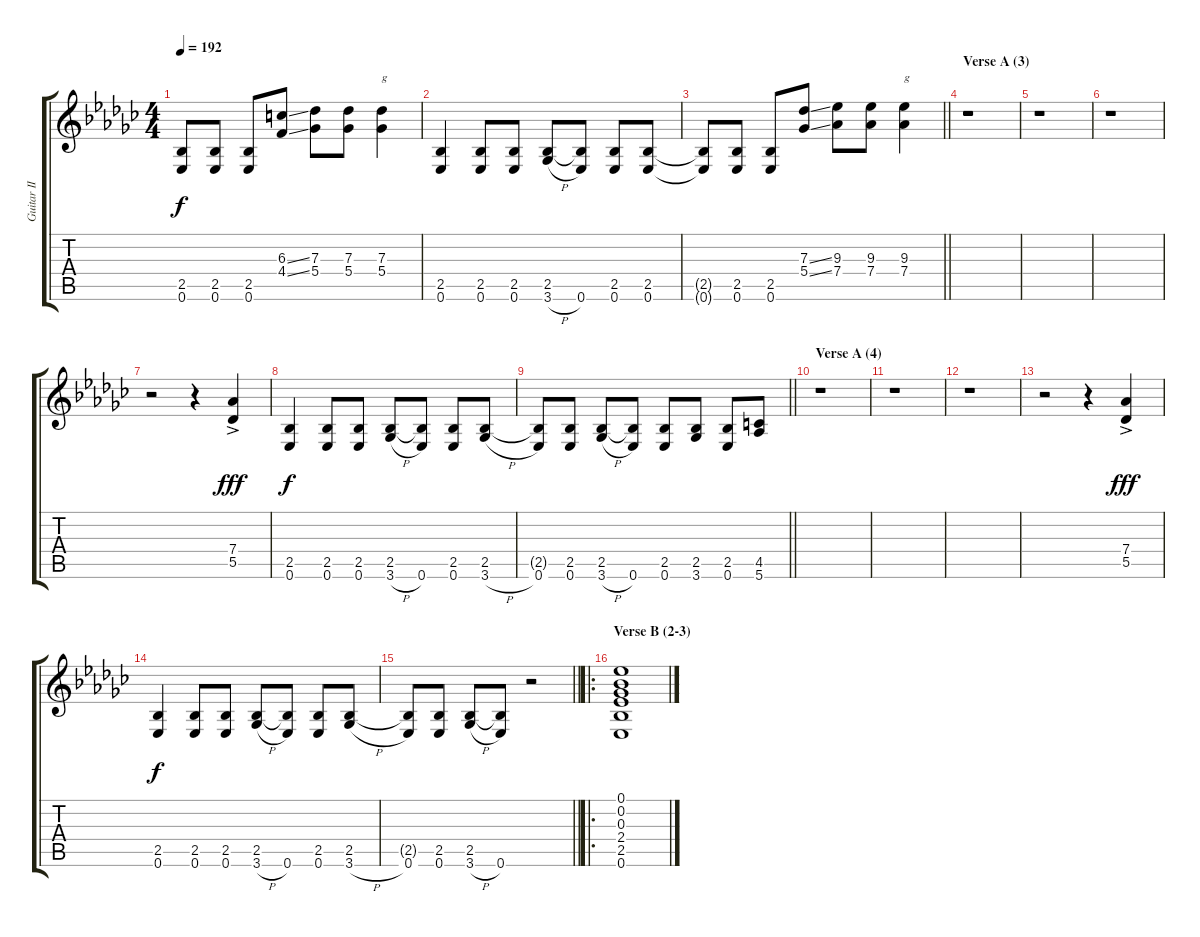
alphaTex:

\track ("Guitar II" "Guitar II") {instrument distortionguitar}
\staff {score tabs}
\tuning (Eb4 Bb3 Gb3 Db3 Ab2 Eb2) {hide}
\ts (4 4)
\tempo 192
\clef g2
\ks ebminor
(2.5{t} 0.6{t}).8{dy f} (2.5 0.6).8 (2.5 0.6).8 (6.3{ss} 4.4{ss}).8 (7.3 5.4).8 (7.3 5.4).8 (7.3 5.4).4{txt "g"} |
(2.5 0.6).4 (2.5 0.6).8 (2.5 0.6).8 (2.5 3.6{h}).8 (2.5{t} 0.6).8 (2.5 0.6).8 (2.5 0.6).8 |
\barLineRight lightlight
(2.5{t} 0.6{t}).8 (2.5 0.6).8 (2.5 0.6).8 (7.3{ss} 5.4{ss}).8 (9.3 7.4).8 (9.3 7.4).8 (9.3 7.4).4{txt "g"} |
\section ("" "Verse A (3)")
r.1 |
r.1 |
r.1 |
r.2 r.4 (7.4{ac} 5.5{ac}).4{dy fff} |
(2.5 0.6).4{dy f} (2.5 0.6).8 (2.5 0.6).8 (2.5 3.6{h}).8 (2.5{t} 0.6).8 (2.5 0.6).8 (2.5 3.6{h}).8 |
\barLineRight lightlight
(2.5{t} 0.6).8 (2.5 0.6).8 (2.5 3.6{h}).8 (2.5{t} 0.6).8 (2.5 0.6).8 (2.5 3.6).8 (2.5 0.6).8 (4.5 5.6).8 |
\section ("" "Verse A (4)")
r.1 |
r.1 |
r.1 |
r.2 r.4 (7.4{ac} 5.5{ac}).4{dy fff} |
(2.5 0.6).4{dy f} (2.5 0.6).8 (2.5 0.6).8 (2.5 3.6{h}).8 (2.5{t} 0.6).8 (2.5 0.6).8 (2.5 3.6{h}).8 |
\barLineRight lightlight
(2.5{t} 0.6).8 (2.5 0.6).8 (2.5 3.6{h}).8 (2.5{t} 0.6).8 r.2 |
\ro
\section ("" "Verse B (2-3)")
(0.1 0.2 0.3 2.4 2.5 0.6).1{instrument electricguitarjazz}
